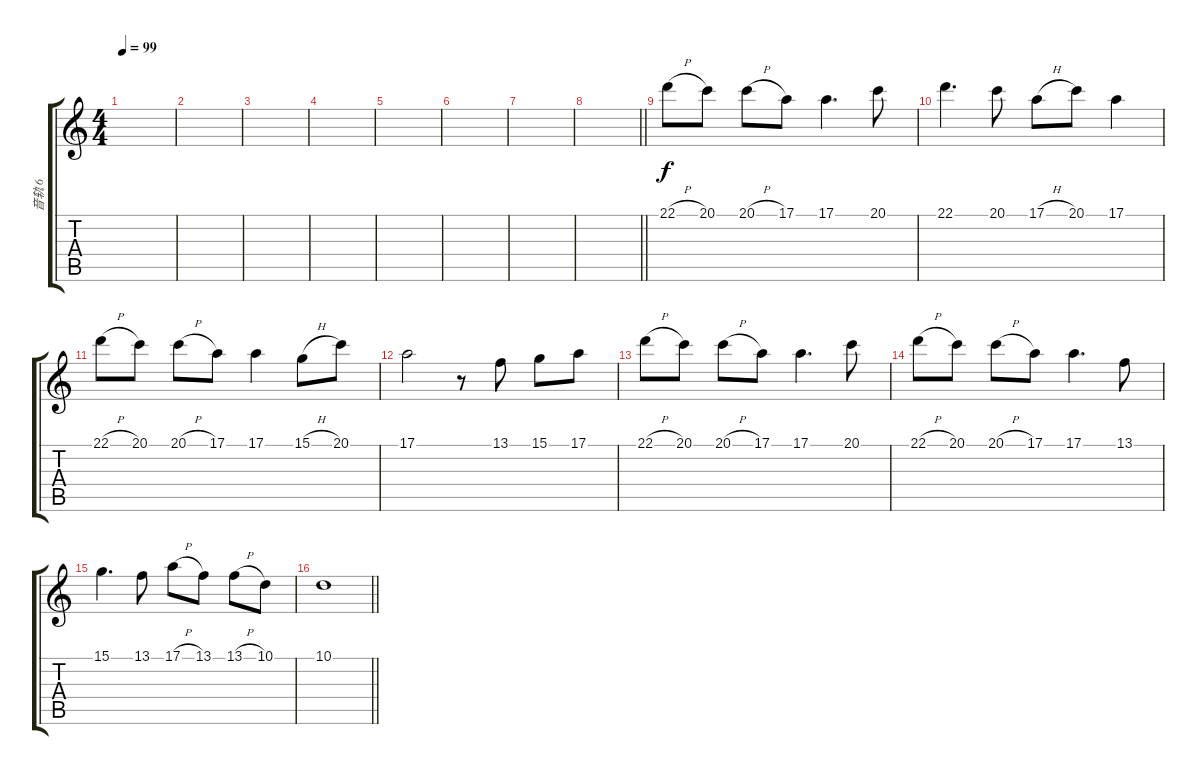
\track ("音轨 6" "音轨 6") {instrument synthvoice}
\staff {score tabs}
\tuning (E4 B3 G3 D3 A2 E2) {hide}
\ts (4 4)
\tempo 99
\clef g2
\ks c
|
|
|
|
|
|
|
\barLineRight lightlight
|
22.1{h}.8 20.1.8 20.1{h}.8 17.1.8 17.1.4{d} 20.1.8 |
22.1.4{d} 20.1.8 17.1{h}.8 20.1.8 17.1.4 |
22.1{h}.8 20.1.8 20.1{h}.8 17.1.8 17.1.4 15.1{h}.8 20.1.8 |
17.1.2 r.8 13.1.8 15.1.8 17.1.8 |
22.1{h}.8 20.1.8 20.1{h}.8 17.1.8{txt ""} 17.1.4{d} 20.1.8 |
22.1{h}.8 20.1.8 20.1{h}.8 17.1.8 17.1.4{d} 13.1.8 |
15.1.4{d} 13.1.8 17.1{h}.8 13.1.8 13.1{h}.8 10.1.8 |
\barLineRight lightlight
10.1.1
